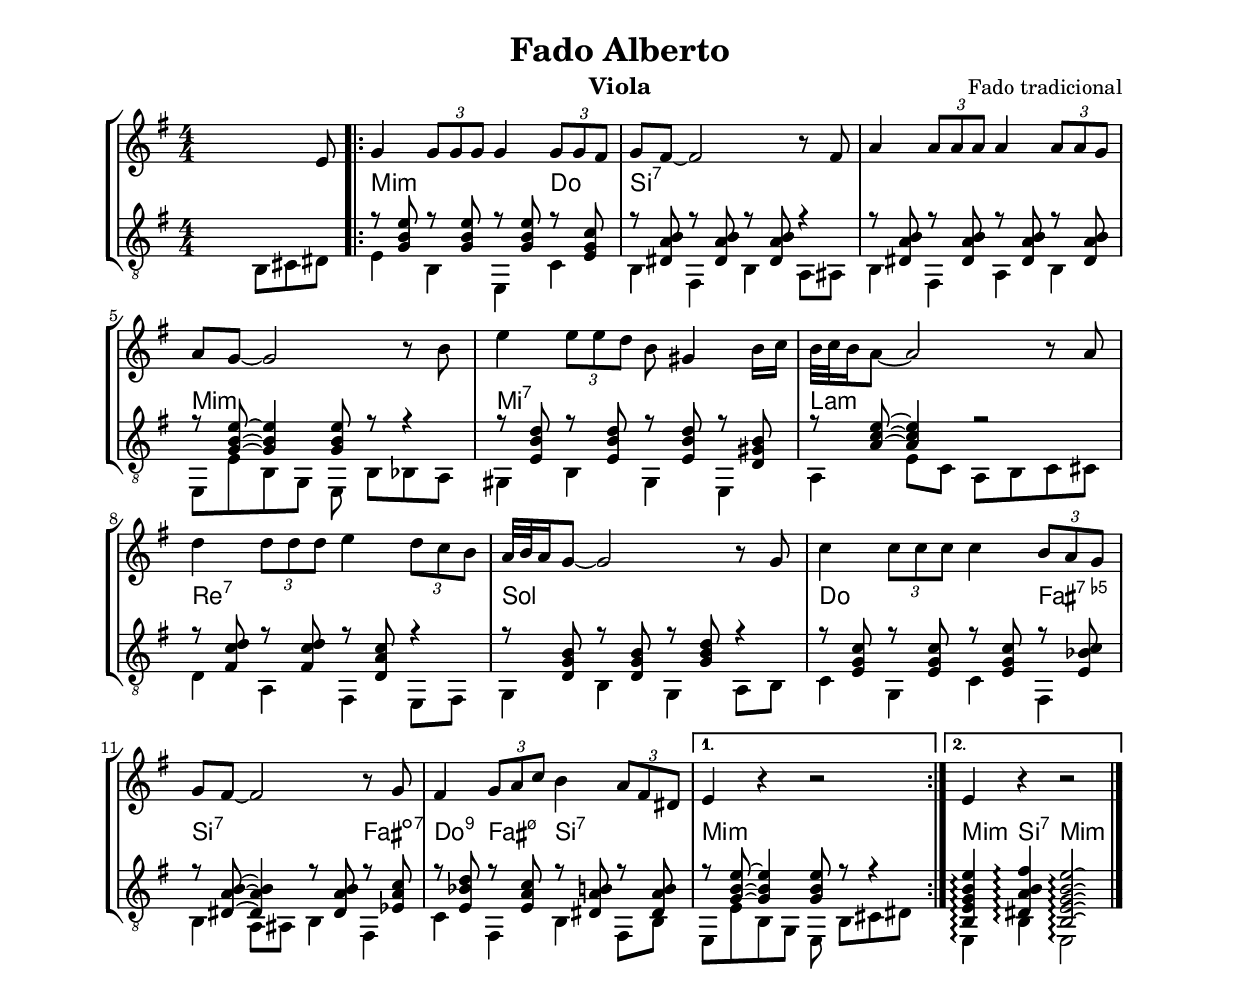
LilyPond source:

% Fado Alberto
% Engraved by Joan Josep Ordinas Rosa <jordinas@gmail.com> 

\version "2.16.2"

\include "portugues.ly"

% Fado Alberto
% Engraved by Joan Josep Ordinas Rosa <jordinas@gmail.com> 

\version "2.16.2"

\include "portugues.ly"

%%%%%%%%%%%%%%%%%%%%%%%%%%%%%%%%%%%%%%%%%%%%%%%%%%%%%%%%%%%%%%%%%%%%%%%%
% Page setup
%%%%%%%%%%%%%%%%%%%%%%%%%%%%%%%%%%%%%%%%%%%%%%%%%%%%%%%%%%%%%%%%%%%%%%%%

\paper {
  #(set-paper-size "a4")
  top-margin = 25\mm
  bottom-margin = 20\mm
  left-margin = 20\mm
  line-width =  170\mm
  ragged-bottom = ##t
}

\header {
  title = "Fado Alberto"
  composer = "Fado tradicional"
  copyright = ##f
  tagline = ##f
}

Stave = {
  \clef treble
  \key mi \minor
  \numericTimeSignature
  \time 4/4
}

Tablature = {
  \clef tab
  \key mi \minor
  \numericTimeSignature
  \time 4/4
}

% Macros

DalSegno = {
  \once \override Score.RehearsalMark #'break-visibility = #begin-of-line-invisible
  \once \override Score.RehearsalMark #'self-alignment-X = #RIGHT  
  \once \override Score.RehearsalMark #'font-size = #-1
  \mark \markup { \italic \bold "D.S." }
}

% EOF

% Fado Alberto
% Engraved by Joan Josep Ordinas Rosa <jordinas@gmail.com> 

\version "2.12.3"

\include "portugues.ly"

%%%%%%%%%%%%%%%%%%%%%%%%%%%%%%%%%%%%%%%%%%%%%%%%%%%%%%%%%%%%%%%%%%%%%%%%
% Melody
%%%%%%%%%%%%%%%%%%%%%%%%%%%%%%%%%%%%%%%%%%%%%%%%%%%%%%%%%%%%%%%%%%%%%%%%

Melody = \relative do' {
  %\partial 8 mi8 |
  s2 s4 s8 mi8
  \repeat volta 2 {
    sol4 \times 2/3 { sol8 sol sol } sol4 \times 2/3 { sol8 sol fas } |
    sol8 fas8~ fas2 r8 fas8 |
    la4 \times 2/3 { la8 la la } la4 \times 2/3 { la8 la sol } |
    la8 sol~ sol2 r8 si |
    mi4 \times 2/3 { mi8 mi re } si8 sols4 si16 do |
    si32 do si16 la8~ la2 r8 la8 |
    re4 \times 2/3 { re8 re re } mi4 \times 2/3 { re8 do si } |
    la32 si la16 sol8~ sol2 r8 sol8 |
    do4 \times 2/3 { do8 do do } do4 \times 2/3 { si8 la sol } |
    sol8 fas~ fas2 r8 sol |
    fas4 \times 2/3 { sol8 la do } si4 \times 2/3 { la8 fas res }

  }
  \alternative {
    { mi4 r4 r2 }
    { mi4 r4 r2 \bar "|." }
  }
}

Breaks = \notemode {
  s1
  \repeat volta 2 {
    s1 * 4 \break
    s1 * 4 \break
    s1 * 3
  }
  \alternative {
    { s1 }
    { s1 }
  }
}

% EOF

% Fado Alberto
% Engraved by Joan Josep Ordinas Rosa <jordinas@gmail.com> 

\version "2.16.2"

\include "portugues.ly"

%%%%%%%%%%%%%%%%%%%%%%%%%%%%%%%%%%%%%%%%%%%%%%%%%%%%%%%%%%%%%%%%%%%%%%%%
% Harmony
%%%%%%%%%%%%%%%%%%%%%%%%%%%%%%%%%%%%%%%%%%%%%%%%%%%%%%%%%%%%%%%%%%%%%%%%

Harmony = \chordmode {
  \set chordChanges = ##t
  \skip 1
  \repeat volta 2 {
   mi1:m si1:7 si1:7 mi1:m
   mi1:7 la1:m re1:7 sol1
   do1 si1:7 si1:7
  }
  \alternative {
    { mi1:m }
    { 
      \set chordChanges = ##f
      mi4:m si4:7 mi2:m
    }
  }
}

HarmonyGuitar = \chordmode {
  \set chordChanges = ##t
  \skip 1
  \repeat volta 2 {
   mi2:m mi4:m do4 si1:7 si1:7 mi1:m
   mi1:7 la1:m re1:7 sol1
   do2 do4 fas4:7.5- | si2:7 si4:7 fas4:dim7 | do4:9 fas4:m7.5- si2:7 |
  }
  \alternative {
    { mi1:m }
    { 
      \set chordChanges = ##f
      mi4:m si4:7 mi2:m
    }
  }
}

%{
Frets = \chordmode {
}
%}

% EOF


%%%%%%%%%%%%%%%%%%%%%%%%%%%%%%%%%%%%%%%%%%%%%%%%%%%%%%%%%%%%%%%%%%%%%%%%
%  Classical guitar score
%%%%%%%%%%%%%%%%%%%%%%%%%%%%%%%%%%%%%%%%%%%%%%%%%%%%%%%%%%%%%%%%%%%%%%%%

Bass = \relative do {
  s2 s8 si8 dos res |
  \repeat volta 2 {
    mi4 si mi, do' |
    si4 fas si la8 las |
    si4 fas la si |
    mi,8 mi' si sol mi si'[ sib la] |

    sols4 si sols mi |
    la4 mi'8 do la si do dos |
    re4 la fas mi8 fas |
    sol4 si sol la8 si |

    do4 sol do fas, |
    si4 la8 las si4 fas |
    do'4 fas,4 si fas8 si
  }
  \alternative {
    { mi,8 mi' si sol mi si'[ dos res] }
    { mi,4\arpeggio si'\arpeggio mi,2\arpeggio }
  }
}

Chords = \relative do {
  s1
  \repeat volta 2 {
      r8 <sol' si mi> r8 <sol si mi> r8 <sol si mi> r8 <mi sol do>
      r8 <res la' si> r8 <res la' si> r8 <res la' si> r4
      r8 <res la' si> r8 <res la' si> r8 <res la' si> r8 <res la' si> 
      r8 <sol si mi>8~ <sol si mi>4 <sol si mi>8 r8 r4

      r8 <mi si' re> r8 <mi si' re> r8 <mi si' re> r8 <re sols si>
      r8 <la' do mi>~ <la do mi>4 r2
      r8 <fas do' re> r8 <fas do' re> r8 <re la' do> r4
      r8 <re sol si> r8 <re sol si> r8 <sol si re> r4

      r8 <mi sol do> r8 <mi sol do> r8 <mi sol do> r8 <mi sib' do>
      r8 <res la' si>~ <res la' si>4 r8 <res la' si> r8 <mib la do>
      r8 <mi sib' re> r8 <mi la do> r8 <res la' si> r8 <res la' si>
  }
  \alternative {
    { r8 <sol si mi>8~ <sol si mi>4 <sol si mi>8 r8 r4 }
    {
      <si, mi sol si mi>4\arpeggio
      <res la' si fas'>4\arpeggio
      <si mi sol si mi>2\arpeggio\laissezVibrer
    }
  }
}

% Score

#(set-global-staff-size 18)

\header {
  instrument = "Viola"
}

\score {
  \new StaffGroup <<
    \new Staff {
      \new Voice {
	\Stave
	\Melody
      }
    }
    \new ChordNames {
      \HarmonyGuitar
    }
    % viola
    \new Staff \with {
      \consists "Span_arpeggio_engraver"
    } <<
      \set Staff.connectArpeggios = ##t
      \Stave
      \clef "treble_8"
      \new Voice {
	\voiceOne
	\Chords
      }
      \new Voice {
	\voiceTwo
	\Bass
      }
    >>
  >>
  \layout {
    \context { \Voice
      %\remove "Fingering_engraver"
      \remove "New_fingering_engraver"
    }
    \context { \ChordNames
      %\override ChordName #'font-size = #-3
    }
    indent = 0.0\cm
  }
  %\midi { }
}

% EOF
